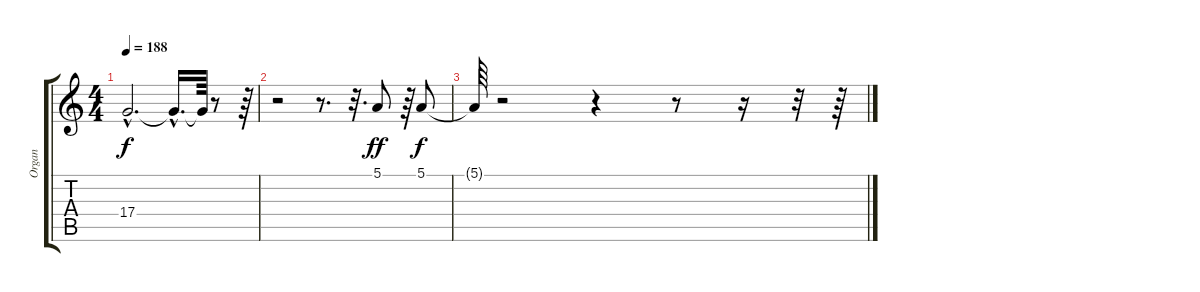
\track ("Organ" "Organ") {instrument rockorgan}
\staff {score tabs}
\tuning (E4 B3 G3 D3 A2 E2) {hide}
\ts (4 4)
\tempo 188
\clef g2
\ks c
17.4{hac t}.2{d dy f} 17.4{hac t}.16{d} 17.4{t}.64 r.8 r.64 |
r.2 r.8{d} r.32{d} 5.1.8{dy ff} r.64 5.1.8{dy f} |
5.1{t}.64 r.2 r.4 r.8 r.16 r.32 r.64
